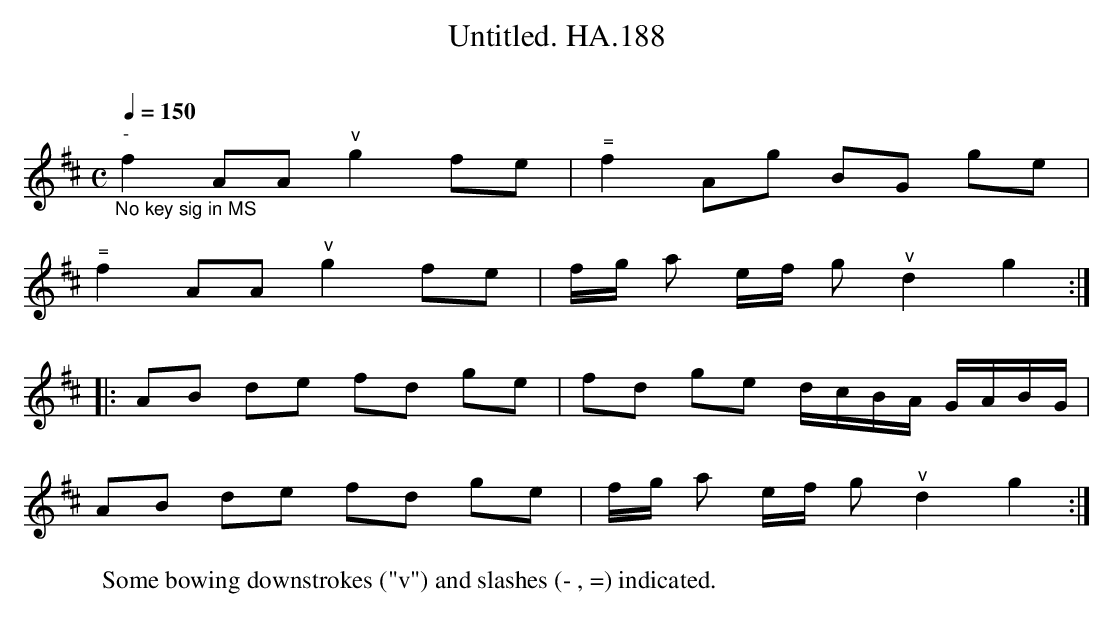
X:1
T:Untitled. HA.188
M:C
L:1/8
Q:1/4=150
O:
K:D
"_No key sig in MS"
"^-"f2 AA "^v"g2 fe|"^="f2 Ag BG ge|
"^="f2 AA "^v"g2 fe|f/g/ a e/f/ g"^v"d2g2:|
|:AB de fd ge|fd ge d/c/B/A/ G/A/B/G/|
AB de fd ge|f/g/ a e/f/ g "^v"d2g2:|
W: Some bowing downstrokes ("v") and slashes (- , =) indicated.
